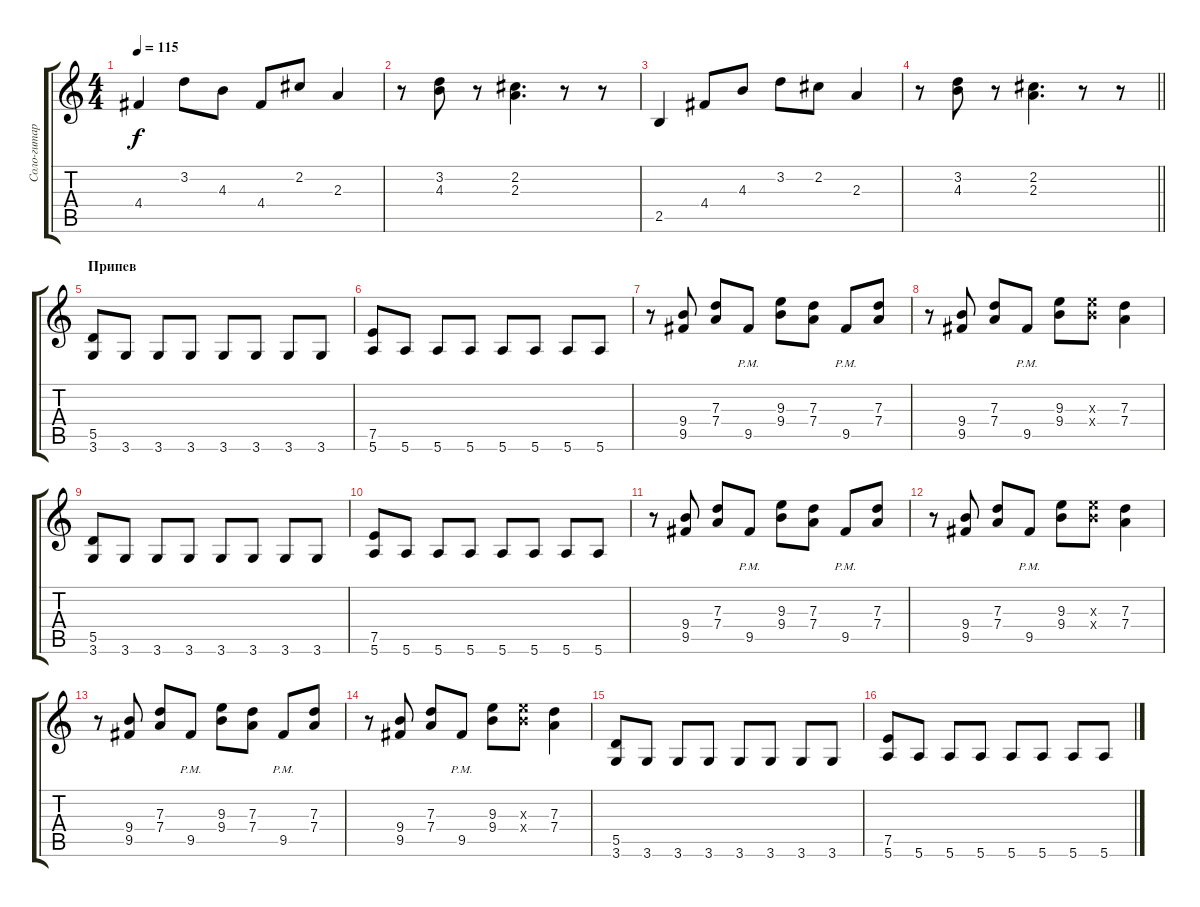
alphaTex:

\track ("Соло-гитара" "Соло-гитар") {instrument distortionguitar}
\staff {score tabs}
\tuning (E4 B3 G3 D3 A2 E2) {hide}
\ts (4 4)
\tempo 115
\clef g2
\ks c
4.4.4{dy f} 3.2.8 4.3.8 4.4.8 2.2.8 2.3.4 |
r.8 (3.2 4.3).8 r.8 (2.2 2.3).4{d} r.8 r.8 |
2.5.4 4.4.8 4.3.8 3.2.8 2.2.8 2.3.4 |
\barLineRight lightlight
r.8 (3.2 4.3).8 r.8 (2.2 2.3).4{d} r.8 r.8 |
\section ("" "Припев")
(5.5 3.6).8 3.6.8 3.6.8 3.6.8 3.6.8 3.6.8 3.6.8 3.6.8 |
(7.5 5.6).8 5.6.8 5.6.8 5.6.8 5.6.8 5.6.8 5.6.8 5.6.8 |
r.8 (9.4 9.5).8 (7.3 7.4).8 9.5{pm}.8 (9.3 9.4).8 (7.3 7.4).8 9.5{pm}.8 (7.3 7.4).8 |
r.8 (9.4 9.5).8 (7.3 7.4).8 9.5{pm}.8 (9.3 9.4).8 (9.3{x} 9.4{x}).8 (7.3 7.4).4 |
(5.5 3.6).8 3.6.8 3.6.8 3.6.8 3.6.8 3.6.8 3.6.8 3.6.8 |
(7.5 5.6).8 5.6.8 5.6.8 5.6.8 5.6.8 5.6.8 5.6.8 5.6.8 |
r.8 (9.4 9.5).8 (7.3 7.4).8 9.5{pm}.8 (9.3 9.4).8 (7.3 7.4).8 9.5{pm}.8 (7.3 7.4).8 |
r.8 (9.4 9.5).8 (7.3 7.4).8 9.5{pm}.8 (9.3 9.4).8 (9.3{x} 9.4{x}).8 (7.3 7.4).4 |
r.8 (9.4 9.5).8 (7.3 7.4).8 9.5{pm}.8 (9.3 9.4).8 (7.3 7.4).8 9.5{pm}.8 (7.3 7.4).8 |
r.8 (9.4 9.5).8 (7.3 7.4).8 9.5{pm}.8 (9.3 9.4).8 (9.3{x} 9.4{x}).8 (7.3 7.4).4 |
(5.5 3.6).8 3.6.8 3.6.8 3.6.8 3.6.8 3.6.8 3.6.8 3.6.8 |
(7.5 5.6).8 5.6.8 5.6.8 5.6.8 5.6.8 5.6.8 5.6.8 5.6.8
